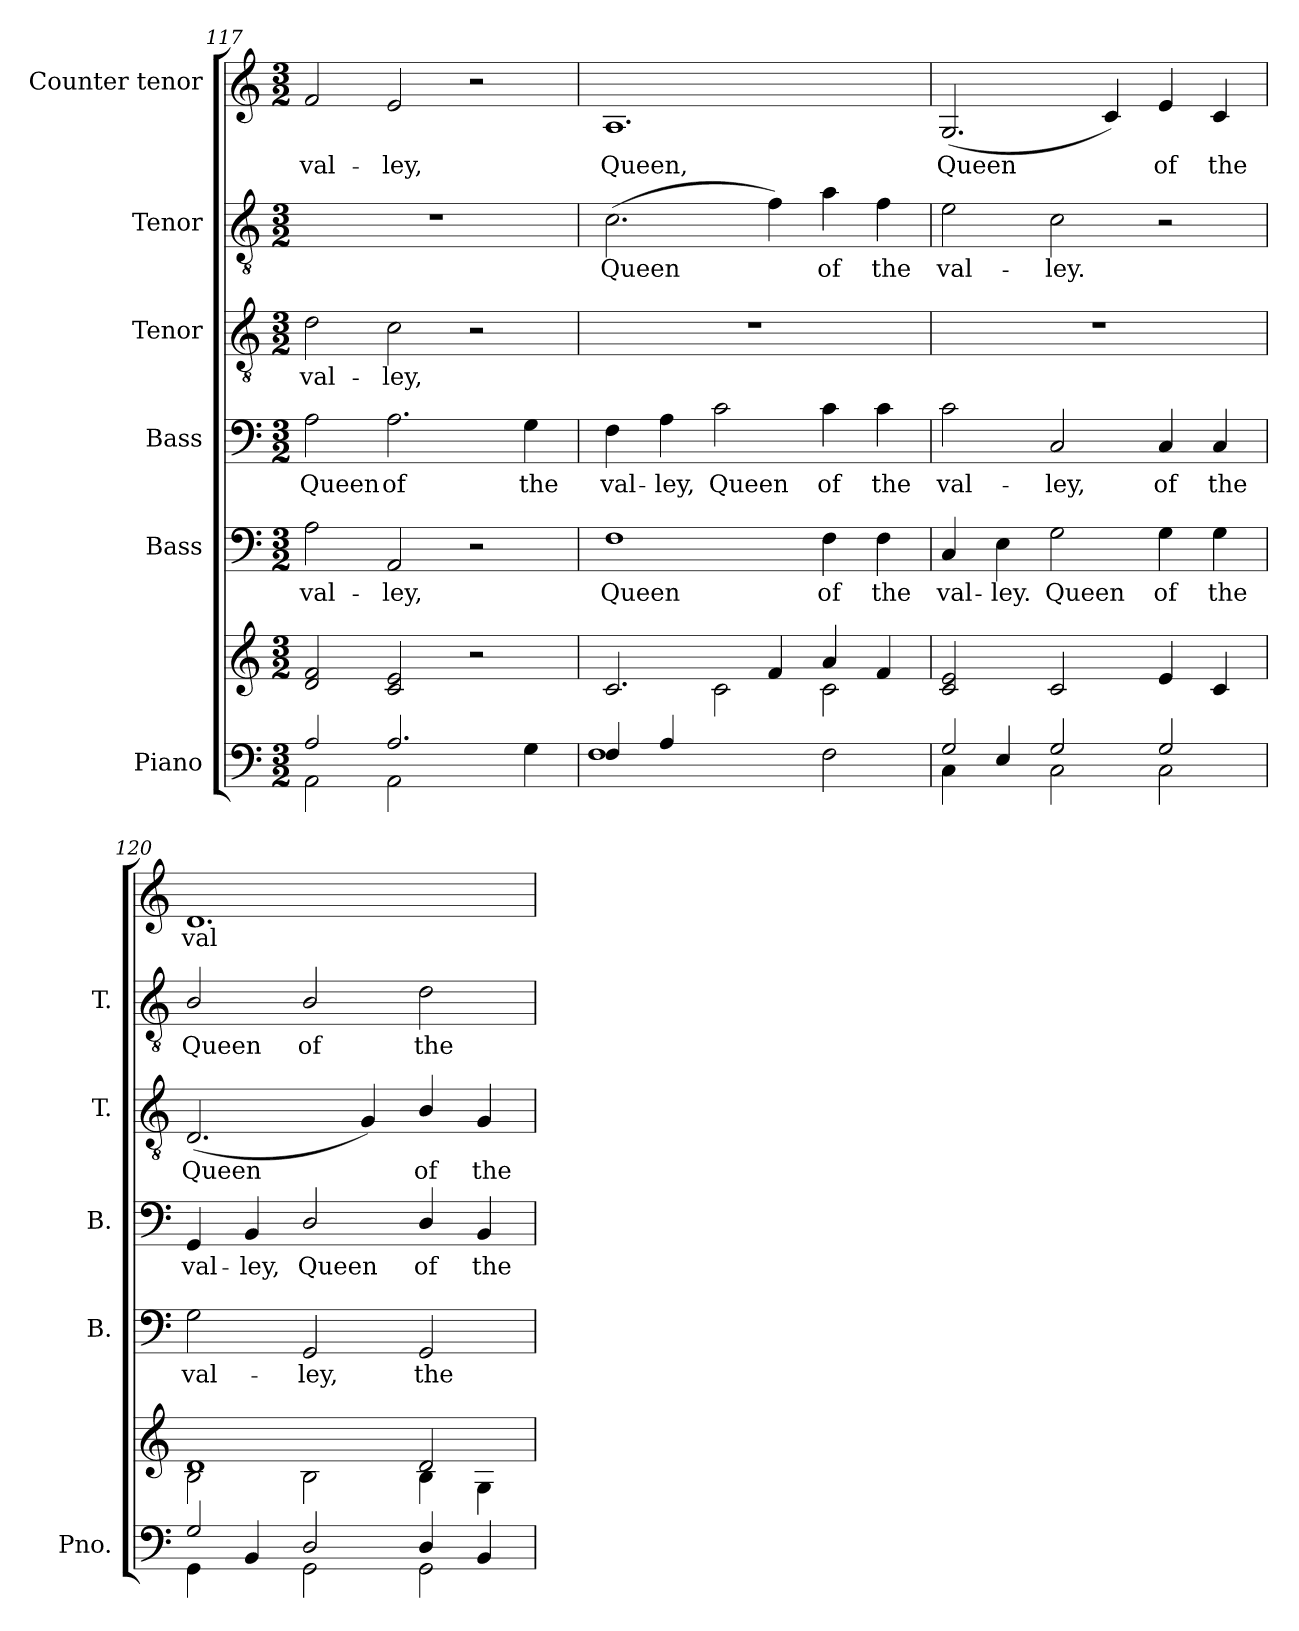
**kern	**kern	**kern	**text	**kern	**text	**kern	**text	**kern	**text	**kern	**text
*part6	*part6	*part5	*part5	*part4	*part4	*part3	*part3	*part2	*part2	*part1	*part1
*staff7	*staff6	*staff5	*staff5	*staff4	*staff4	*staff3	*staff3	*staff2	*staff2	*staff1	*staff1
*I"Piano	*	*I"Bass	*	*I"Bass	*	*I"Tenor	*	*I"Tenor	*	*I"Counter tenor	*
*I'Pno.	*	*I'B.	*	*I'B.	*	*I'T.	*	*I'T.	*	*	*
*clefF4	*clefG2	*clefF4	*	*clefF4	*	*clefGv2	*	*clefGv2	*	*clefG2	*
*	*	*	*	*	*	*ITrd7c12	*	*ITrd7c12	*	*	*
*k[]	*k[]	*k[]	*	*k[]	*	*k[]	*	*k[]	*	*k[]	*
*C:	*C:	*C:	*	*C:	*	*C:	*	*C:	*	*C:	*
*M3/2	*M3/2	*M3/2	*	*M3/2	*	*M3/2	*	*M3/2	*	*M3/2	*
=117	=117	=117	=117	=117	=117	=117	=117	=117	=117	=117	=117
*^	*	*	*	*	*	*	*	*	*	*	*
!	!	!	!	!LO:LY:b:color=#000000	!	!	!	!	!	!	!	!
!	!	!	!	!	!	!LO:LY:b:color=#000000	!	!	!	!	!	!
!	!	!	!	!	!	!	!	!LO:LY:b:color=#000000	!LO:N:vis=1	!	!	!
!	!	!	!	!	!	!	!	!	!	!	!	!LO:LY:b:color=#000000
2Ai/	2AAi\	2di/ 2fi	2Ai\	val-	2Ai\	Queen	2Di\	val-	1.r	.	2fi/	val-
!	!	!	!	!LO:LY:b:color=#000000	!	!	!	!	!	!	!	!
!	!	!	!	!	!	!LO:LY:b:color=#000000	!	!	!	!	!	!
!	!	!	!	!	!	!	!	!LO:LY:b:color=#000000	!	!	!	!
!	!	!	!	!	!	!	!	!	!	!	!	!LO:LY:b:color=#000000
2.Ai/	2AAi\	2ci/ 2ei	2AAi/	-ley,	2.Ai\	of	2Ci\	-ley,	.	.	2ei/	-ley,
.	2ryy	2r	2r	.	.	.	2r	.	.	.	2r	.
!	!	!	!	!	!	!LO:LY:b:color=#000000	!	!	!	!	!	!
4Gi\	.	.	.	.	4Gi\	the	.	.	.	.	.	.
=118	=118	=118	=118	=118	=118	=118	=118	=118	=118	=118	=118	=118
*	*	*^	*	*	*	*	*	*	*	*	*	*
!	!	!	!	!	!LO:LY:b:color=#000000	!	!	!	!	!	!	!	!
!	!	!	!	!	!	!	!LO:LY:b:color=#000000	!LO:N:vis=1	!	!	!	!	!
!	!	!	!	!	!	!	!	!	!	!	!LO:LY:b:color=#000000	!	!
!	!	!	!	!	!	!	!	!	!	!	!	!	!LO:LY:b:color=#000000
4Fi/	1Fi	2.ci/	2ryy	1Fi	Queen	4Fi\	val-	1.r	.	(2.Ci\	Queen	1.Ai	Queen,
!	!	!	!	!	!	!	!LO:LY:b:color=#000000	!	!	!	!	!	!
4Ai/	.	.	.	.	.	4Ai\	-ley,	.	.	.	.	.	.
!	!	!	!	!	!	!	!LO:LY:b:color=#000000	!	!	!	!	!	!
1ryy	.	.	2ci\	.	.	2ci\	Queen	.	.	.	.	.	.
.	.	4fi/	.	.	.	.	.	.	.	4Fi\)	.	.	.
!	!	!	!	!	!LO:LY:b:color=#000000	!	!	!	!	!	!	!	!
!	!	!	!	!	!	!	!LO:LY:b:color=#000000	!	!	!	!	!	!
!	!	!	!	!	!	!	!	!	!	!	!LO:LY:b:color=#000000	!	!
.	2Fi\	4ai/	2ci\	4Fi\	of	4ci\	of	.	.	4Ai\	of	.	.
!	!	!	!	!	!LO:LY:b:color=#000000	!	!	!	!	!	!	!	!
!	!	!	!	!	!	!	!LO:LY:b:color=#000000	!	!	!	!	!	!
!	!	!	!	!	!	!	!	!	!	!	!LO:LY:b:color=#000000	!	!
.	.	4fi/	.	4Fi\	the	4ci\	the	.	.	4Fi\	the	.	.
*	*	*v	*v	*	*	*	*	*	*	*	*	*	*
=119	=119	=119	=119	=119	=119	=119	=119	=119	=119	=119	=119	=119
!	!	!	!	!LO:LY:b:color=#000000	!	!	!	!	!	!	!	!
!	!	!	!	!	!	!LO:LY:b:color=#000000	!LO:N:vis=1	!	!	!	!	!
!	!	!	!	!	!	!	!	!	!	!LO:LY:b:color=#000000	!	!
!	!	!	!	!	!	!	!	!	!	!	!	!LO:LY:b:color=#000000
4Ci\	2Gi/	2ci/ 2ei	4Ci/	val-	2ci\	val-	1.r	.	2Ei\	val-	(2.Gi/	Queen
!	!	!	!	!LO:LY:b:color=#000000	!	!	!	!	!	!	!	!
4Ei/	.	.	4Ei\	-ley.	.	.	.	.	.	.	.	.
!	!	!	!	!LO:LY:b:color=#000000	!	!	!	!	!	!	!	!
!	!	!	!	!	!	!LO:LY:b:color=#000000	!	!	!	!	!	!
!	!	!	!	!	!	!	!	!	!	!LO:LY:b:color=#000000	!	!
2Gi/	2Ci\	2ci/	2Gi\	Queen	2Ci/	-ley,	.	.	2Ci\	-ley.	.	.
.	.	.	.	.	.	.	.	.	.	.	4ci/)	.
!	!	!	!	!LO:LY:b:color=#000000	!	!	!	!	!	!	!	!
!	!	!	!	!	!	!LO:LY:b:color=#000000	!	!	!	!	!	!
!	!	!	!	!	!	!	!	!	!	!	!	!LO:LY:b:color=#000000
2Gi/	2Ci\	4ei/	4Gi\	of	4Ci/	of	.	.	2r	.	4ei/	of
!	!	!	!	!LO:LY:b:color=#000000	!	!	!	!	!	!	!	!
!	!	!	!	!	!	!LO:LY:b:color=#000000	!	!	!	!	!	!
!	!	!	!	!	!	!	!	!	!	!	!	!LO:LY:b:color=#000000
.	.	4ci/	4Gi\	the	4Ci/	the	.	.	.	.	4ci/	the
!!LO:LB:g=z
=120	=120	=120	=120	=120	=120	=120	=120	=120	=120	=120	=120	=120
*	*	*^	*	*	*	*	*	*	*	*	*	*
!	!	!	!	!	!LO:LY:b:color=#000000	!	!	!	!	!	!	!	!
!	!	!	!	!	!	!	!LO:LY:b:color=#000000	!	!	!	!	!	!
!	!	!	!	!	!	!	!	!	!LO:LY:b:color=#000000	!	!	!	!
!	!	!	!	!	!	!	!	!	!	!	!LO:LY:b:color=#000000	!	!
!	!	!	!	!	!	!	!	!	!	!	!	!	!LO:LY:b:color=#000000
4GGi\	2Gi/	1di	2Bi\	2Gi\	val-	4GGi/	val-	(2.DDi/	Queen	2BBi/	Queen	1.di	val-
!	!	!	!	!	!	!	!LO:LY:b:color=#000000	!	!	!	!	!	!
4BBi/	.	.	.	.	.	4BBi/	-ley,	.	.	.	.	.	.
!	!	!	!	!	!LO:LY:b:color=#000000	!	!	!	!	!	!	!	!
!	!	!	!	!	!	!	!LO:LY:b:color=#000000	!	!	!	!	!	!
!	!	!	!	!	!	!	!	!	!	!	!LO:LY:b:color=#000000	!	!
2Di/	2GGi\	.	2Bi\	2GGi/	-ley,	2Di/	Queen	.	.	2BBi/	of	.	.
.	.	.	.	.	.	.	.	4GGi/)	.	.	.	.	.
!	!	!	!	!	!LO:LY:b:color=#000000	!	!	!	!	!	!	!	!
!	!	!	!	!	!	!	!LO:LY:b:color=#000000	!	!	!	!	!	!
!	!	!	!	!	!	!	!	!	!LO:LY:b:color=#000000	!	!	!	!
!	!	!	!	!	!	!	!	!	!	!	!LO:LY:b:color=#000000	!	!
4Di/	2GGi\	2di/	4Bi\	2GGi/	the	4Di/	of	4BBi/	of	2Di\	the	.	.
!	!	!	!	!	!	!	!LO:LY:b:color=#000000	!	!	!	!	!	!
!	!	!	!	!	!	!	!	!	!LO:LY:b:color=#000000	!	!	!	!
4BBi/	.	.	4Gi\	.	.	4BBi/	the	4GGi/	the	.	.	.	.
*v	*v	*	*	*	*	*	*	*	*	*	*	*	*
*	*v	*v	*	*	*	*	*	*	*	*	*	*
=	=	=	=	=	=	=	=	=	=	=	=
*-	*-	*-	*-	*-	*-	*-	*-	*-	*-	*-	*-
